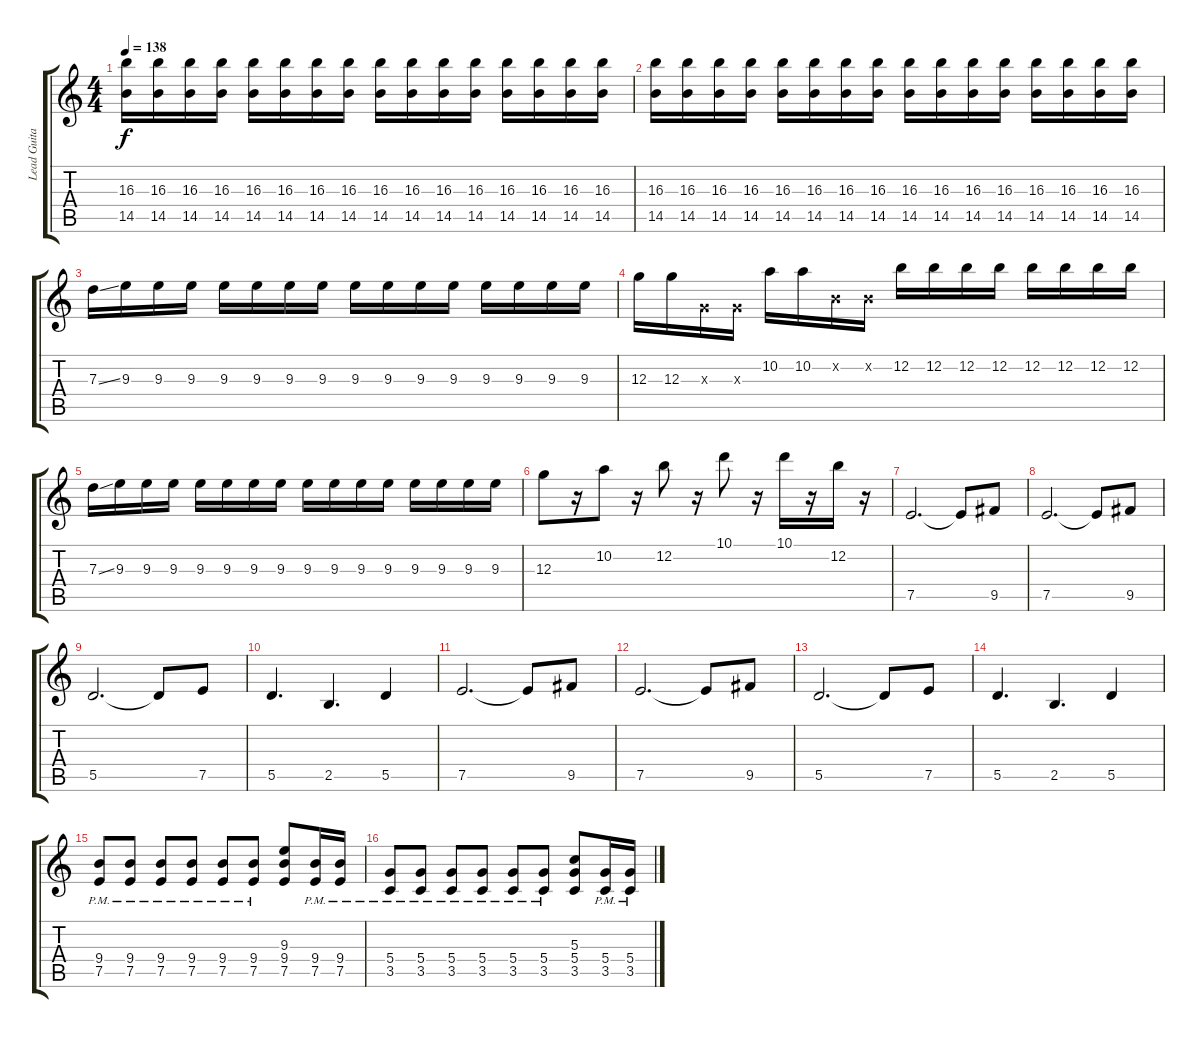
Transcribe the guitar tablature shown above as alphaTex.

\track ("Lead Guitar" "Lead Guita") {instrument distortionguitar}
\staff {score tabs}
\tuning (E4 B3 G3 D3 A2 E2) {hide}
\ts (4 4)
\tempo 138
\clef g2
\ks c
(16.3 14.5).16{dy f} (16.3 14.5).16 (16.3 14.5).16 (16.3 14.5).16 (16.3 14.5).16 (16.3 14.5).16 (16.3 14.5).16 (16.3 14.5).16 (16.3 14.5).16 (16.3 14.5).16 (16.3 14.5).16 (16.3 14.5).16 (16.3 14.5).16 (16.3 14.5).16 (16.3 14.5).16 (16.3 14.5).16 |
(16.3 14.5).16 (16.3 14.5).16 (16.3 14.5).16 (16.3 14.5).16 (16.3 14.5).16 (16.3 14.5).16 (16.3 14.5).16 (16.3 14.5).16 (16.3 14.5).16 (16.3 14.5).16 (16.3 14.5).16 (16.3 14.5).16 (16.3 14.5).16 (16.3 14.5).16 (16.3 14.5).16 (16.3 14.5).16 |
7.3{ss}.16 9.3.16 9.3.16 9.3.16 9.3.16 9.3.16 9.3.16 9.3.16 9.3.16 9.3.16 9.3.16 9.3.16 9.3.16 9.3.16 9.3.16 9.3.16 |
12.3.16 12.3.16 0.3{x}.16 0.3{x}.16 10.2.16 10.2.16 0.2{x}.16 0.2{x}.16 12.2.16 12.2.16 12.2.16 12.2.16 12.2.16 12.2.16 12.2.16 12.2.16 |
7.3{ss}.16 9.3.16 9.3.16 9.3.16 9.3.16 9.3.16 9.3.16 9.3.16 9.3.16 9.3.16 9.3.16 9.3.16 9.3.16 9.3.16 9.3.16 9.3.16 |
12.3.8 r.16 10.2.8 r.16 12.2.8 r.16 10.1.8 r.16 10.1.16 r.16 12.2.16 r.16 |
7.5.2{d} 7.5{t}.8 9.5.8 |
7.5.2{d} 7.5{t}.8 9.5.8 |
5.5.2{d} 5.5{t}.8 7.5.8 |
5.5.4{d} 2.5.4{d} 5.5.4 |
7.5.2{d} 7.5{t}.8 9.5.8 |
7.5.2{d} 7.5{t}.8 9.5.8 |
5.5.2{d} 5.5{t}.8 7.5.8 |
5.5.4{d} 2.5.4{d} 5.5.4 |
(9.4{pm} 7.5{pm}).8 (9.4{pm} 7.5{pm}).8 (9.4{pm} 7.5{pm}).8 (9.4{pm} 7.5{pm}).8 (9.4{pm} 7.5{pm}).8 (9.4{pm} 7.5{pm}).8 (9.3 9.4 7.5).8 (9.4{pm} 7.5{pm}).16 (9.4{pm} 7.5{pm}).16 |
(5.4{pm} 3.5{pm}).8 (5.4{pm} 3.5{pm}).8 (5.4{pm} 3.5{pm}).8 (5.4{pm} 3.5{pm}).8 (5.4{pm} 3.5{pm}).8 (5.4{pm} 3.5{pm}).8 (5.3 5.4 3.5).8 (5.4{pm} 3.5{pm}).16 (5.4{pm} 3.5{pm}).16
